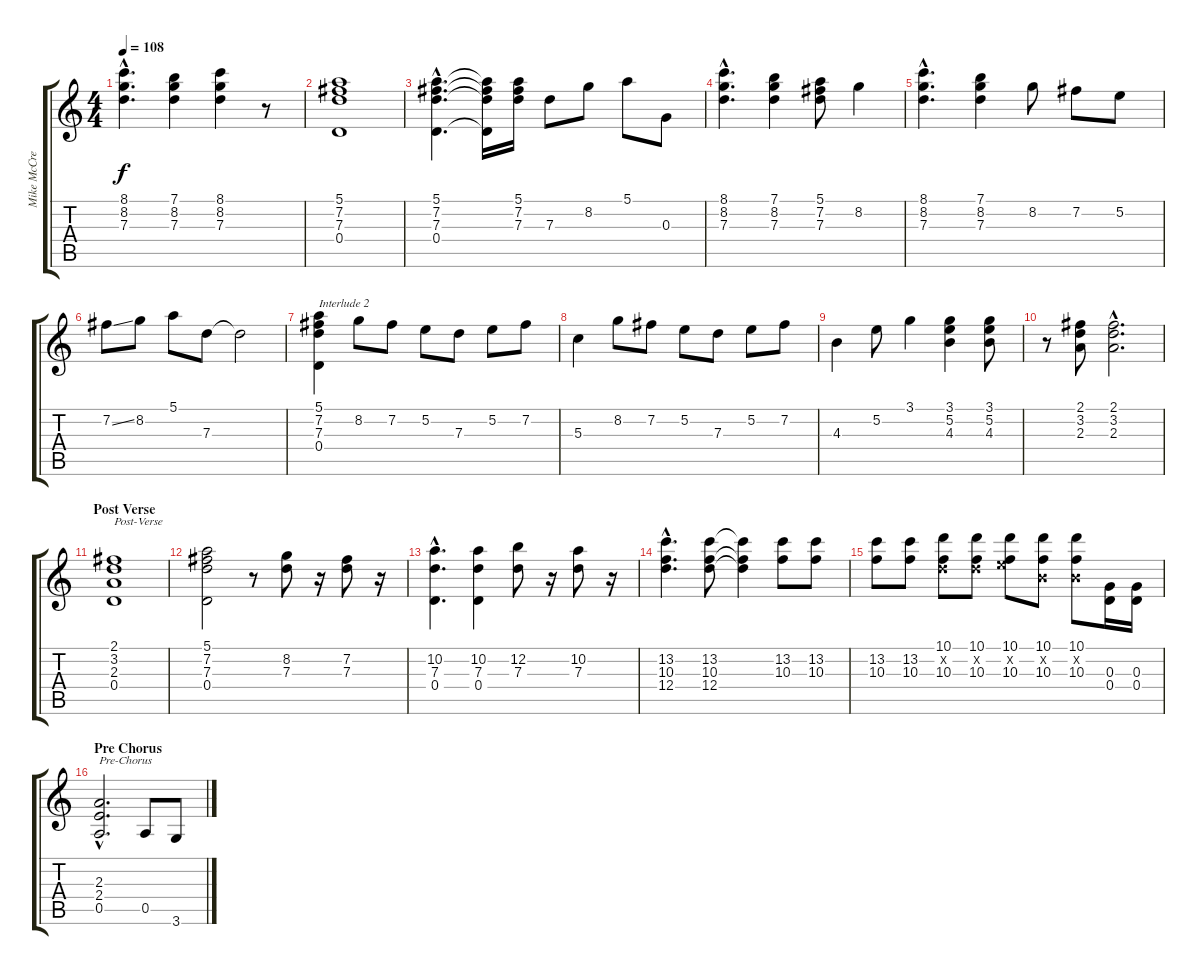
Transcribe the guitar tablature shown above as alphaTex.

\track ("Mike McCready" "Mike McCre") {instrument overdrivenguitar}
\staff {score tabs}
\tuning (E4 B3 G3 D3 A2 E2) {hide}
\ts (4 4)
\tempo 108
\clef g2
\ks c
(8.1{hac} 8.2{hac} 7.3{hac}).4{d dy f instrument electricguitarclean} (7.1 8.2 7.3).4{instrument electricguitarclean} (8.1 8.2 7.3).4{instrument electricguitarclean} r.8 |
(5.1 7.2 7.3 0.4).1{instrument electricguitarclean} |
(5.1{hac} 7.2{hac} 7.3{hac} 0.4{hac}).4{d instrument electricguitarclean} (5.1{t} 7.2{t} 7.3{t} 0.4{t}).16{instrument electricguitarclean} (5.1 7.2 7.3).16{instrument electricguitarclean} 7.3.8{instrument electricguitarclean} 8.2.8{instrument electricguitarclean} 5.1.8{instrument electricguitarclean} 0.3.8{instrument electricguitarclean} |
(8.1{hac} 8.2{hac} 7.3{hac}).4{d instrument electricguitarclean} (7.1 8.2 7.3).4{instrument electricguitarclean} (5.1 7.2 7.3).8{instrument electricguitarclean} 8.2.4{instrument electricguitarclean} |
(8.1{hac} 8.2{hac} 7.3{hac}).4{d instrument electricguitarclean} (7.1 8.2 7.3).4{instrument electricguitarclean} 8.2.8{instrument electricguitarclean} 7.2.8{instrument electricguitarclean} 5.2.8{instrument electricguitarclean} |
7.2{ss}.8{instrument electricguitarclean} 8.2.8{instrument electricguitarclean} 5.1.8{instrument electricguitarclean} 7.3.8{instrument electricguitarclean} 7.3{t}.2{instrument electricguitarclean} |
\section ("" "")
(5.1 7.2 7.3 0.4).4{txt "Interlude 2" instrument electricguitarclean} 8.2.8{instrument electricguitarclean} 7.2.8{instrument electricguitarclean} 5.2.8{instrument electricguitarclean} 7.3.8{instrument electricguitarclean} 5.2.8{instrument electricguitarclean} 7.2.8{instrument electricguitarclean} |
5.3.4{instrument electricguitarclean} 8.2.8{instrument electricguitarclean} 7.2.8{instrument electricguitarclean} 5.2.8{instrument electricguitarclean} 7.3.8{instrument electricguitarclean} 5.2.8{instrument electricguitarclean} 7.2.8{instrument electricguitarclean} |
4.3.4{instrument electricguitarclean} 5.2.8{instrument electricguitarclean} 3.1.4{instrument electricguitarclean} (3.1 5.2 4.3).4{instrument electricguitarclean} (3.1 5.2 4.3).8{instrument electricguitarclean} |
r.8{instrument electricguitarclean} (2.1 3.2 2.3).8{instrument electricguitarclean} (2.1{hac} 3.2{hac} 2.3{hac}).2{d instrument electricguitarclean} |
\section ("" "Post Verse")
(2.1 3.2 2.3 0.4).1{txt "Post-Verse" instrument electricguitarclean} |
(5.1 7.2 7.3 0.4).2{instrument electricguitarclean} r.8{instrument electricguitarclean} (8.2 7.3).8{instrument electricguitarclean} r.16{instrument electricguitarclean} (7.2 7.3).8{instrument electricguitarclean} r.16{instrument electricguitarclean} |
(10.2{hac} 7.3{hac} 0.4{hac}).4{d instrument electricguitarclean} (10.2 7.3 0.4).4{instrument electricguitarclean} (12.2 7.3).8{instrument electricguitarclean} r.16{instrument electricguitarclean} (10.2 7.3).8{instrument electricguitarclean} r.16{instrument electricguitarclean} |
(13.2{hac} 10.3{hac} 12.4{hac}).4{d instrument electricguitarclean} (13.2 10.3 12.4).8{instrument electricguitarclean} (13.2{t} 10.3{t} 12.4{t}).4{instrument electricguitarclean} (13.2 10.3).8{instrument electricguitarclean} (13.2 10.3).8{instrument electricguitarclean} |
(13.2 10.3).8{instrument electricguitarclean} (13.2 10.3).8{instrument electricguitarclean} (10.1 3.2{x} 10.3).8{instrument electricguitarclean} (10.1 3.2{x} 10.3).8{instrument electricguitarclean} (10.1 5.2{x} 10.3).8{instrument electricguitarclean} (10.1 0.2{x} 10.3).8{instrument electricguitarclean} (10.1 0.2{x} 10.3).8{instrument electricguitarclean} (0.3 0.4).16{instrument electricguitarclean} (0.3 0.4).16{instrument electricguitarclean} |
\section ("" "Pre Chorus")
(2.3{hac} 2.4{hac} 0.5{hac}).2{d txt "Pre-Chorus" instrument overdrivenguitar} 0.5.8 3.6.8
